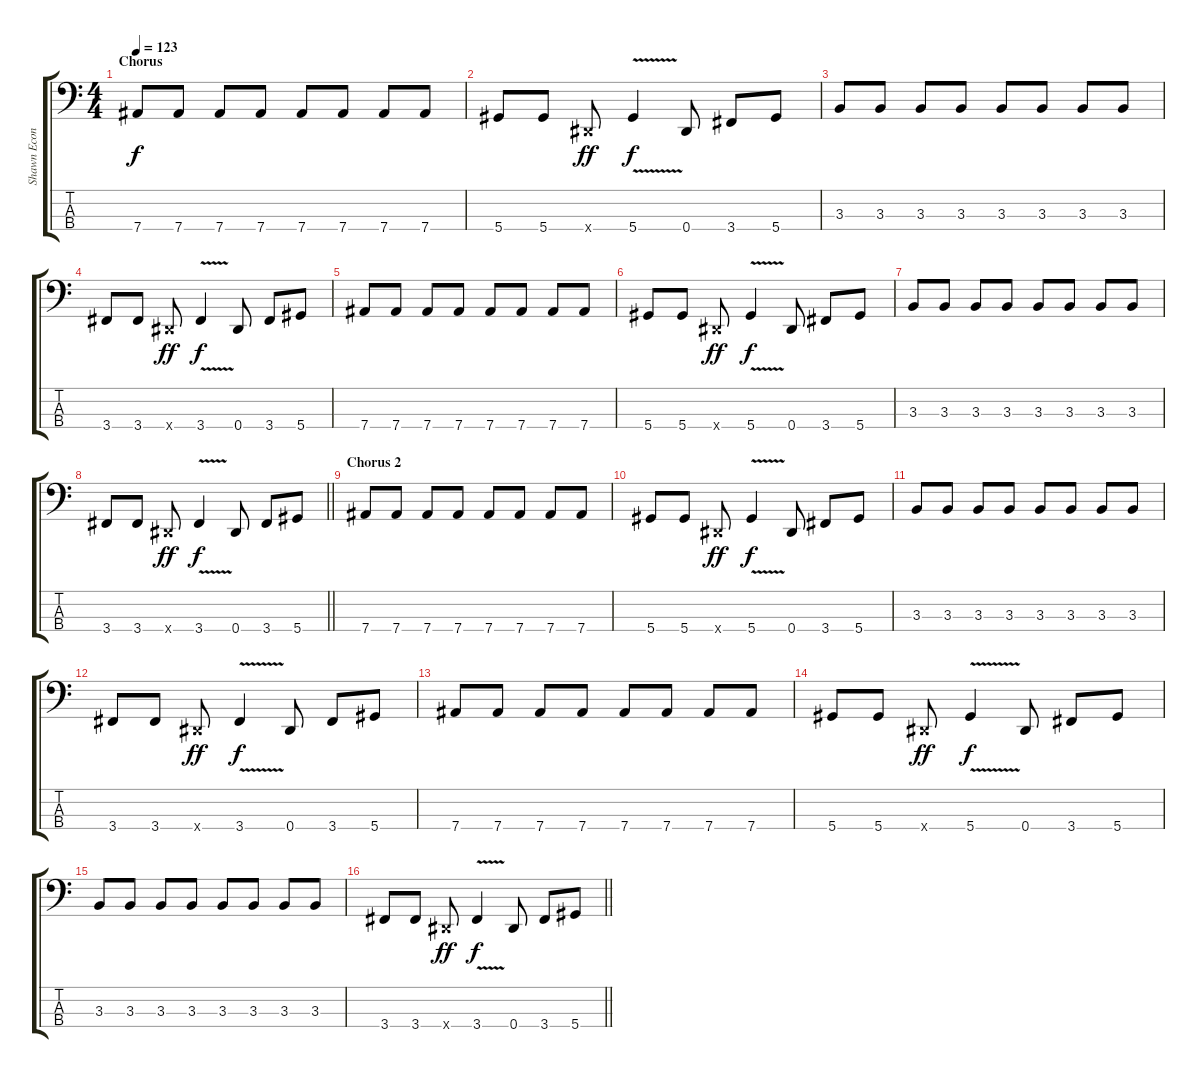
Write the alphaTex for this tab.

\track ("Shawn Economaki (Bass)" "Shawn Econ") {instrument electricbasspick}
\staff {score tabs}
\tuning (Gb2 Db2 Ab1 Eb1) {hide}
\ts (4 4)
\section ("" "Chorus")
\tempo 123
\clef f4
\ks c
7.4.8{dy f} 7.4.8 7.4.8 7.4.8 7.4.8 7.4.8 7.4.8 7.4.8 |
5.4.8 5.4.8 0.4{x}.8{dy ff} 5.4{v}.4{dy f} 0.4.8 3.4.8 5.4.8 |
3.3.8 3.3.8 3.3.8 3.3.8 3.3.8 3.3.8 3.3.8 3.3.8 |
3.4.8 3.4.8 0.4{x}.8{dy ff} 3.4{v}.4{dy f} 0.4.8 3.4.8 5.4.8 |
7.4.8 7.4.8 7.4.8 7.4.8 7.4.8 7.4.8 7.4.8 7.4.8 |
5.4.8 5.4.8 0.4{x}.8{dy ff} 5.4{v}.4{dy f} 0.4.8 3.4.8 5.4.8 |
3.3.8 3.3.8 3.3.8 3.3.8 3.3.8 3.3.8 3.3.8 3.3.8 |
\barLineRight lightlight
3.4.8 3.4.8 0.4{x}.8{dy ff} 3.4{v}.4{dy f} 0.4.8 3.4.8 5.4.8 |
\section ("" "Chorus 2 ")
7.4.8 7.4.8 7.4.8 7.4.8 7.4.8 7.4.8 7.4.8 7.4.8 |
5.4.8 5.4.8 0.4{x}.8{dy ff} 5.4{v}.4{dy f} 0.4.8 3.4.8 5.4.8 |
3.3.8 3.3.8 3.3.8 3.3.8 3.3.8 3.3.8 3.3.8 3.3.8 |
3.4.8 3.4.8 0.4{x}.8{dy ff} 3.4{v}.4{dy f} 0.4.8 3.4.8 5.4.8 |
7.4.8 7.4.8 7.4.8 7.4.8 7.4.8 7.4.8 7.4.8 7.4.8 |
5.4.8 5.4.8 0.4{x}.8{dy ff} 5.4{v}.4{dy f} 0.4.8 3.4.8 5.4.8 |
3.3.8 3.3.8 3.3.8 3.3.8 3.3.8 3.3.8 3.3.8 3.3.8 |
\barLineRight lightlight
3.4.8 3.4.8 0.4{x}.8{dy ff} 3.4{v}.4{dy f} 0.4.8 3.4.8 5.4.8
